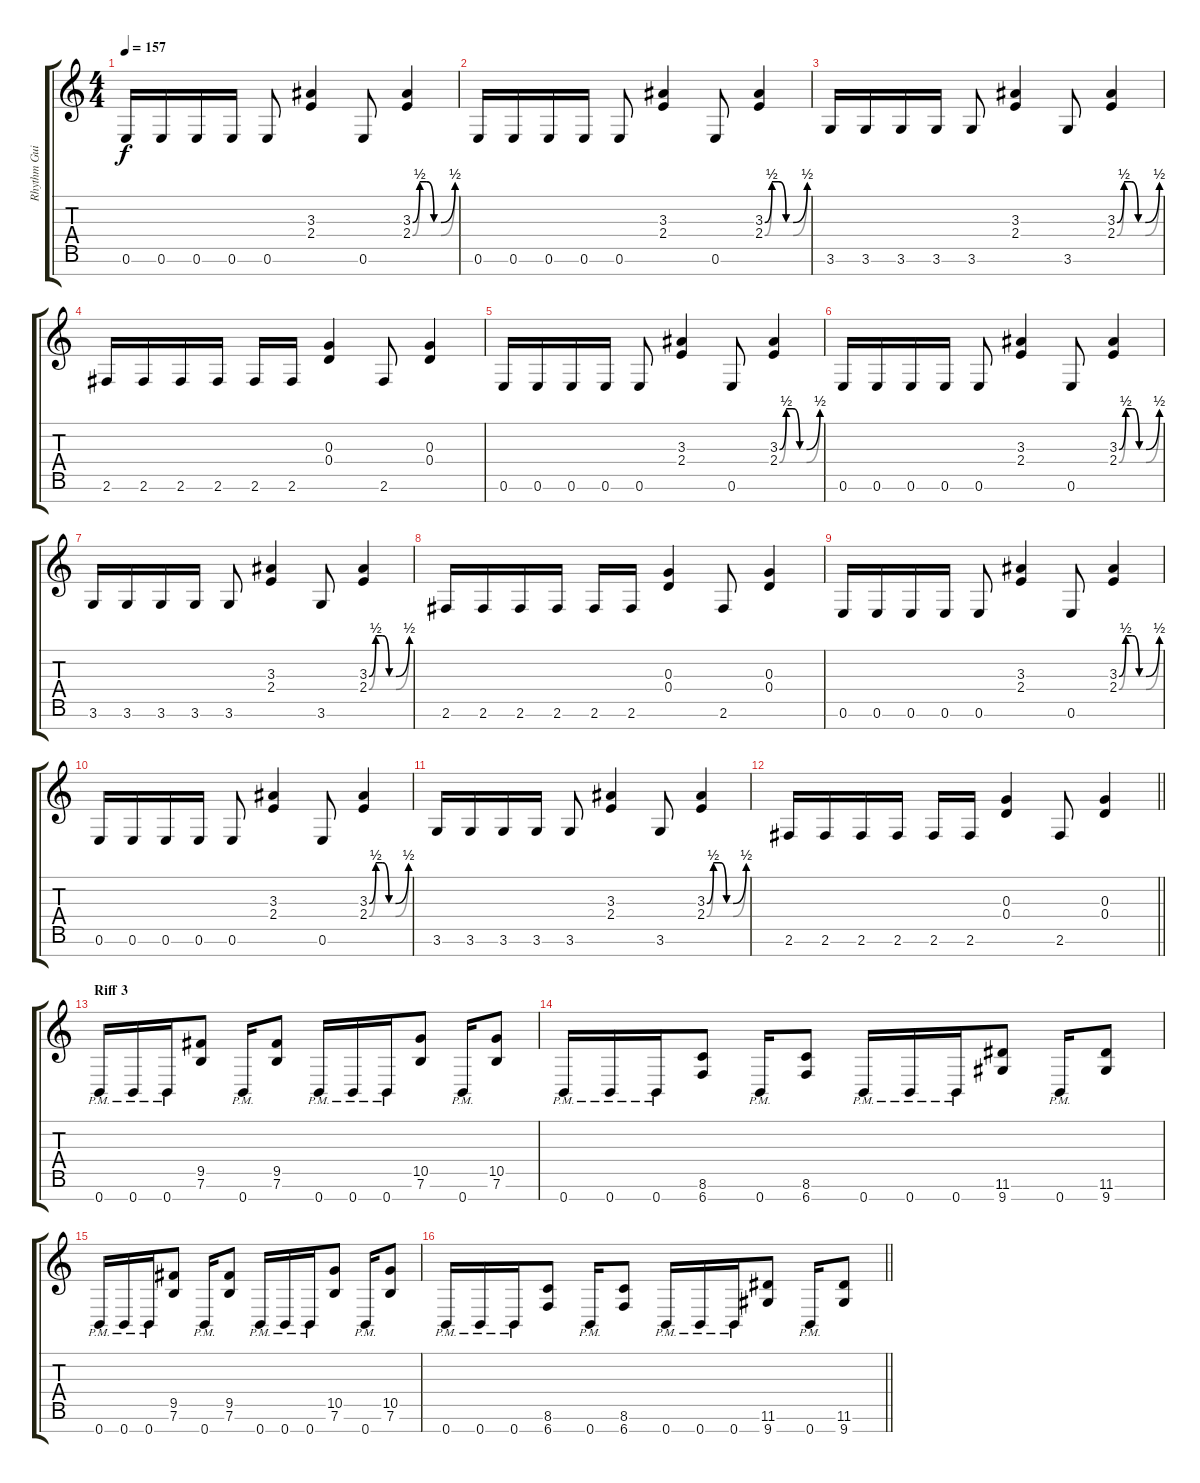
\track ("Rhythm Guitar 1" "Rhythm Gui") {instrument distortionguitar}
\staff {score tabs}
\tuning (E4 B3 G3 D3 A2 E2 B1) {hide}
\ts (4 4)
\tempo 157
\clef g2
\ks c
0.6.16{dy f} 0.6.16 0.6.16 0.6.16 0.6.8 (3.3 2.4).4 0.6.8 (3.3{be (custom 0 0 10 2 20 2 30 0 40 0 60 2)} 2.4{be (custom 0 0 10 2 20 2 30 0 40 0 60 2)}).4 |
0.6.16 0.6.16 0.6.16 0.6.16 0.6.8 (3.3 2.4).4 0.6.8 (3.3{be (custom 0 0 10 2 20 2 30 0 40 0 60 2)} 2.4{be (custom 0 0 10 2 20 2 30 0 40 0 60 2)}).4 |
3.6.16 3.6.16 3.6.16 3.6.16 3.6.8 (3.3 2.4).4 3.6.8 (3.3{be (custom 0 0 10 2 20 2 30 0 40 0 60 2)} 2.4{be (custom 0 0 10 2 20 2 30 0 40 0 60 2)}).4 |
2.6.16 2.6.16 2.6.16 2.6.16 2.6.16 2.6.16 (0.3 0.4).4 2.6.8 (0.3 0.4).4 |
0.6.16 0.6.16 0.6.16 0.6.16 0.6.8 (3.3 2.4).4 0.6.8 (3.3{be (custom 0 0 10 2 20 2 30 0 40 0 60 2)} 2.4{be (custom 0 0 10 2 20 2 30 0 40 0 60 2)}).4 |
0.6.16 0.6.16 0.6.16 0.6.16 0.6.8 (3.3 2.4).4 0.6.8 (3.3{be (custom 0 0 10 2 20 2 30 0 40 0 60 2)} 2.4{be (custom 0 0 10 2 20 2 30 0 40 0 60 2)}).4 |
3.6.16 3.6.16 3.6.16 3.6.16 3.6.8 (3.3 2.4).4 3.6.8 (3.3{be (custom 0 0 10 2 20 2 30 0 40 0 60 2)} 2.4{be (custom 0 0 10 2 20 2 30 0 40 0 60 2)}).4 |
2.6.16 2.6.16 2.6.16 2.6.16 2.6.16 2.6.16 (0.3 0.4).4 2.6.8 (0.3 0.4).4 |
0.6.16 0.6.16 0.6.16 0.6.16 0.6.8 (3.3 2.4).4 0.6.8 (3.3{be (custom 0 0 10 2 20 2 30 0 40 0 60 2)} 2.4{be (custom 0 0 10 2 20 2 30 0 40 0 60 2)}).4 |
0.6.16 0.6.16 0.6.16 0.6.16 0.6.8 (3.3 2.4).4 0.6.8 (3.3{be (custom 0 0 10 2 20 2 30 0 40 0 60 2)} 2.4{be (custom 0 0 10 2 20 2 30 0 40 0 60 2)}).4 |
3.6.16 3.6.16 3.6.16 3.6.16 3.6.8 (3.3 2.4).4 3.6.8 (3.3{be (custom 0 0 10 2 20 2 30 0 40 0 60 2)} 2.4{be (custom 0 0 10 2 20 2 30 0 40 0 60 2)}).4 |
\barLineRight lightlight
2.6.16 2.6.16 2.6.16 2.6.16 2.6.16 2.6.16 (0.3 0.4).4 2.6.8 (0.3 0.4).4 |
\section ("" "Riff 3")
0.7{pm}.16 0.7{pm}.16 0.7{pm}.16 (9.5 7.6).8 0.7{pm}.16 (9.5 7.6).8 0.7{pm}.16 0.7{pm}.16 0.7{pm}.16 (10.5 7.6).8 0.7{pm}.16 (10.5 7.6).8 |
0.7{pm}.16 0.7{pm}.16 0.7{pm}.16 (8.6 6.7).8 0.7{pm}.16 (8.6 6.7).8 0.7{pm}.16 0.7{pm}.16 0.7{pm}.16 (11.6 9.7).8 0.7{pm}.16 (11.6 9.7).8 |
0.7{pm}.16 0.7{pm}.16 0.7{pm}.16 (9.5 7.6).8 0.7{pm}.16 (9.5 7.6).8 0.7{pm}.16 0.7{pm}.16 0.7{pm}.16 (10.5 7.6).8 0.7{pm}.16 (10.5 7.6).8 |
\barLineRight lightlight
0.7{pm}.16 0.7{pm}.16 0.7{pm}.16 (8.6 6.7).8 0.7{pm}.16 (8.6 6.7).8 0.7{pm}.16 0.7{pm}.16 0.7{pm}.16 (11.6 9.7).8 0.7{pm}.16 (11.6 9.7).8
